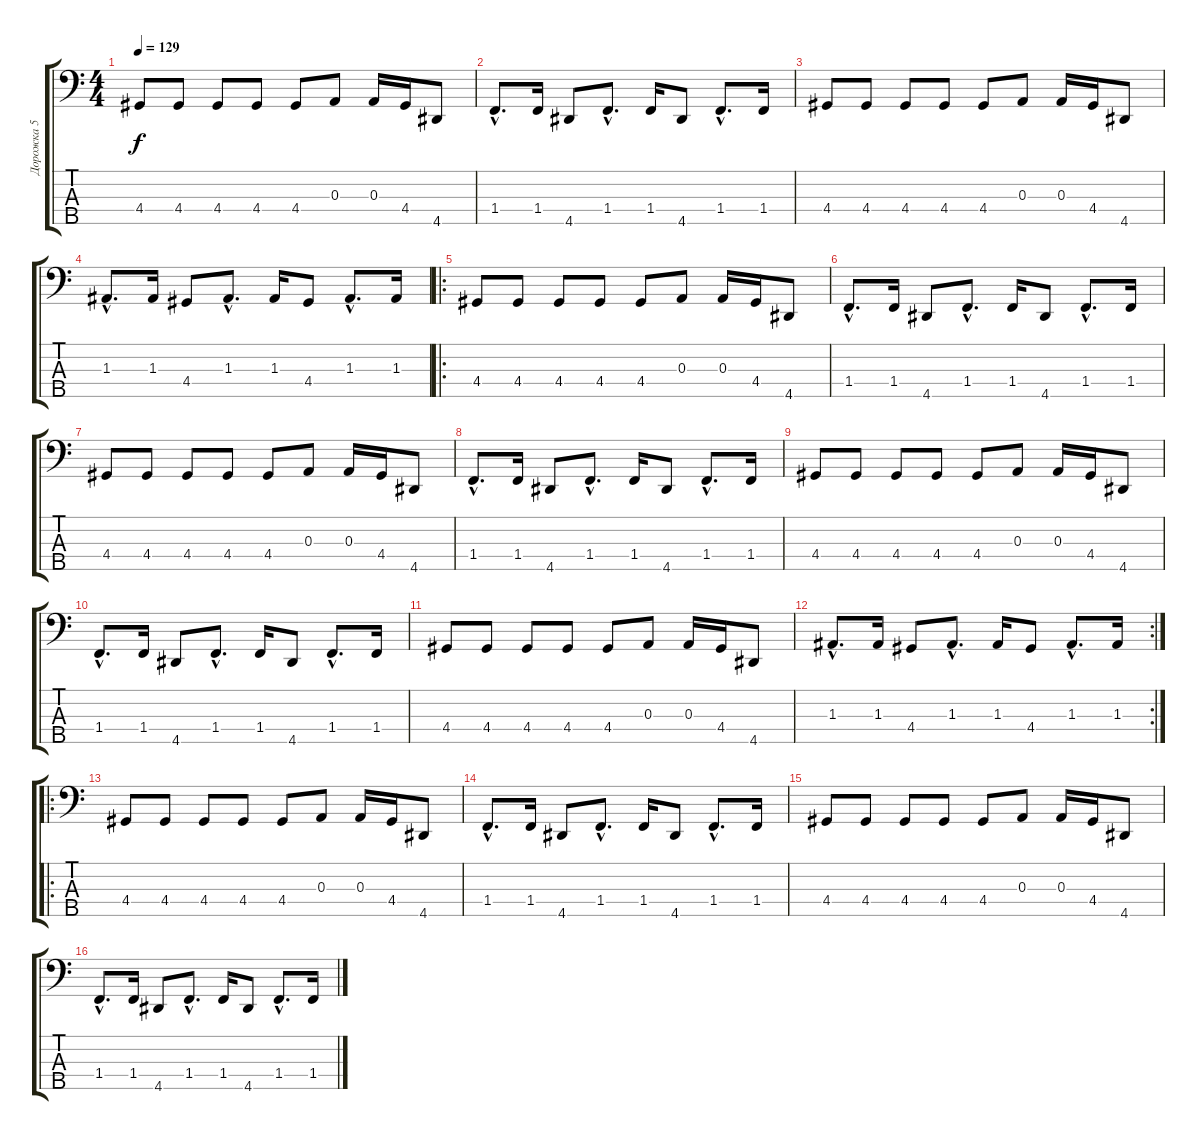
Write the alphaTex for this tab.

\track ("Дорожка 5" "Дорожка 5") {instrument electricbasspick}
\staff {score tabs}
\tuning (G2 D2 A1 E1 B0) {hide}
\ts (4 4)
\tempo 129
\clef f4
\ks c
4.4.8{dy f} 4.4.8 4.4.8 4.4.8 4.4.8 0.3.8 0.3.16 4.4.16 4.5.8 |
1.4{hac}.8{d} 1.4.16 4.5.8 1.4{hac}.8{d} 1.4.16 4.5.8 1.4{hac}.8{d} 1.4.16 |
4.4.8 4.4.8 4.4.8 4.4.8 4.4.8 0.3.8 0.3.16 4.4.16 4.5.8 |
1.3{hac}.8{d} 1.3.16 4.4.8 1.3{hac}.8{d} 1.3.16 4.4.8 1.3{hac}.8{d} 1.3.16 |
\ro
4.4.8 4.4.8 4.4.8 4.4.8 4.4.8 0.3.8 0.3.16 4.4.16 4.5.8 |
1.4{hac}.8{d} 1.4.16 4.5.8 1.4{hac}.8{d} 1.4.16 4.5.8 1.4{hac}.8{d} 1.4.16 |
4.4.8 4.4.8 4.4.8 4.4.8 4.4.8 0.3.8 0.3.16 4.4.16 4.5.8 |
1.4{hac}.8{d} 1.4.16 4.5.8 1.4{hac}.8{d} 1.4.16 4.5.8 1.4{hac}.8{d} 1.4.16 |
4.4.8 4.4.8 4.4.8 4.4.8 4.4.8 0.3.8 0.3.16 4.4.16 4.5.8 |
1.4{hac}.8{d} 1.4.16 4.5.8 1.4{hac}.8{d} 1.4.16 4.5.8 1.4{hac}.8{d} 1.4.16 |
4.4.8 4.4.8 4.4.8 4.4.8 4.4.8 0.3.8 0.3.16 4.4.16 4.5.8 |
\rc 2
1.3{hac}.8{d} 1.3.16 4.4.8 1.3{hac}.8{d} 1.3.16 4.4.8 1.3{hac}.8{d} 1.3.16 |
\ro
4.4.8 4.4.8 4.4.8 4.4.8 4.4.8 0.3.8 0.3.16 4.4.16 4.5.8 |
1.4{hac}.8{d} 1.4.16 4.5.8 1.4{hac}.8{d} 1.4.16 4.5.8 1.4{hac}.8{d} 1.4.16 |
4.4.8 4.4.8 4.4.8 4.4.8 4.4.8 0.3.8 0.3.16 4.4.16 4.5.8 |
1.4{hac}.8{d} 1.4.16 4.5.8 1.4{hac}.8{d} 1.4.16 4.5.8 1.4{hac}.8{d} 1.4.16
